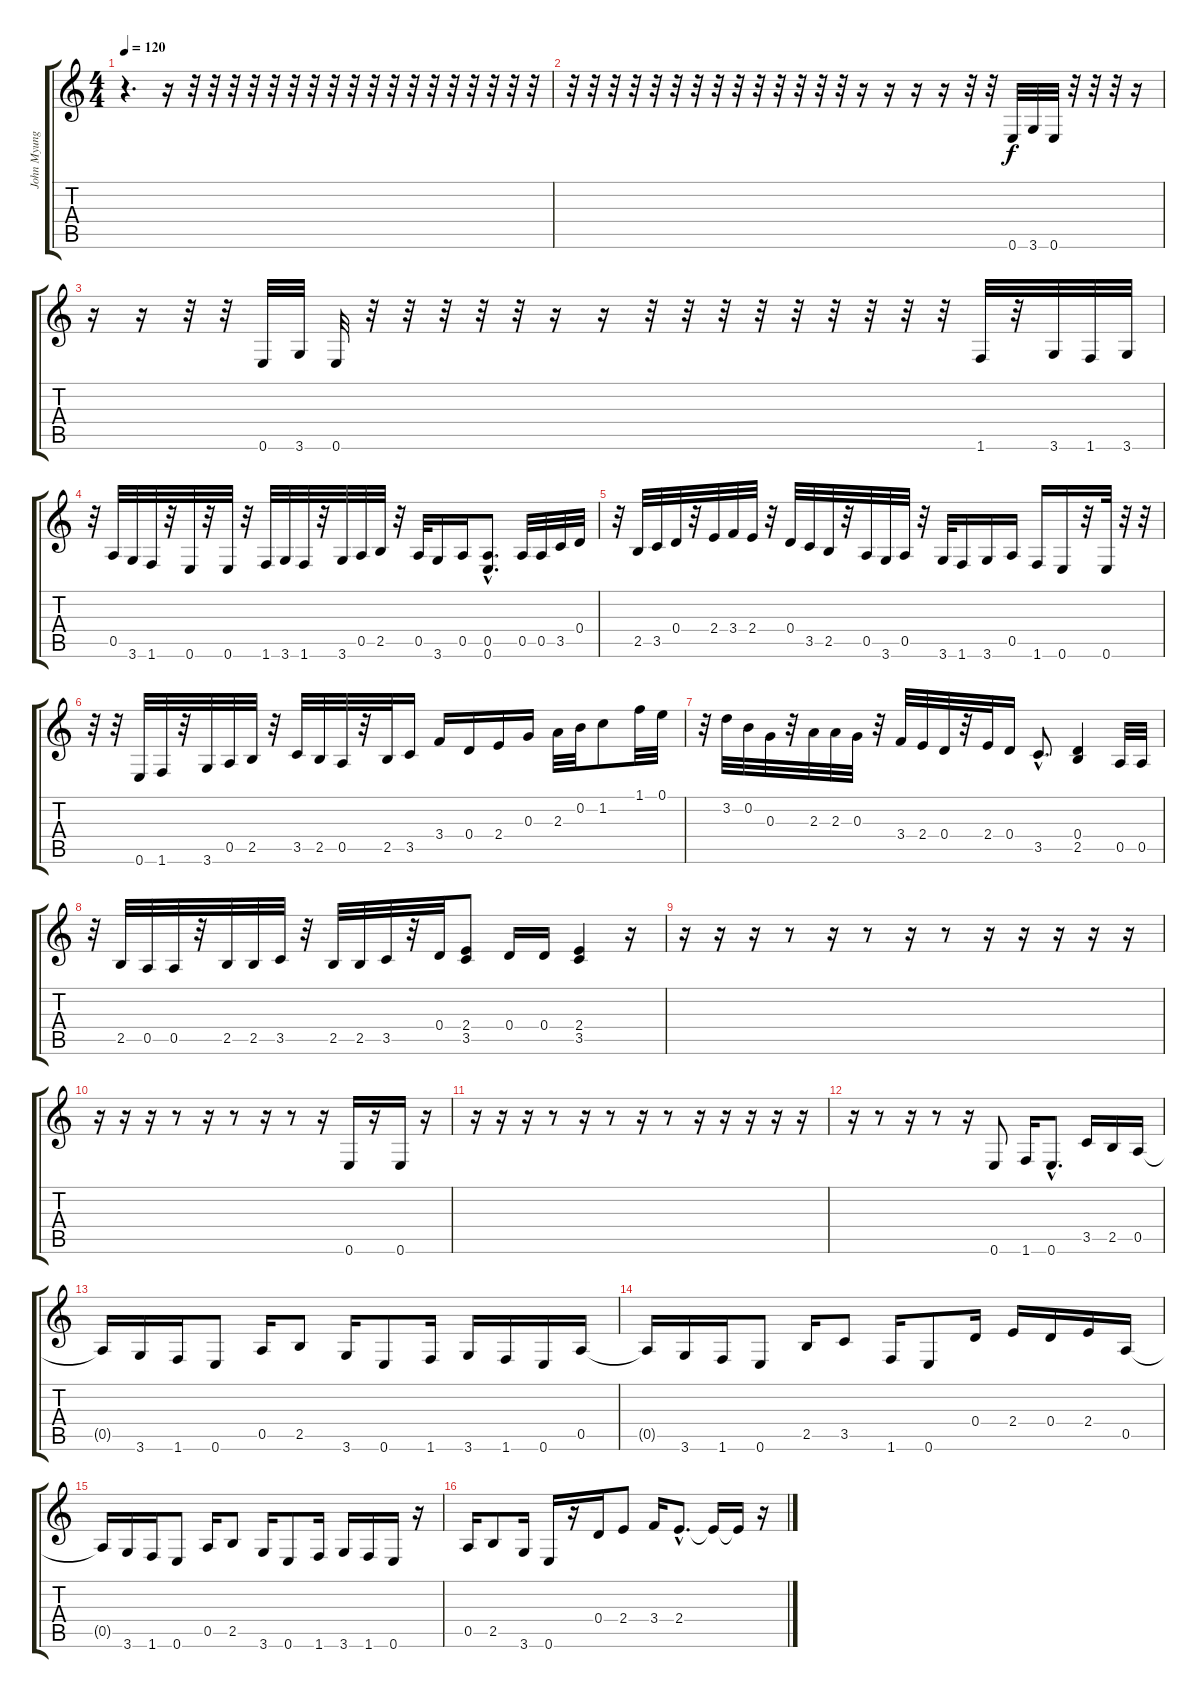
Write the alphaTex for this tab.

\track ("John Myung - Basse" "John Myung") {instrument electricbassfinger}
\staff {score tabs}
\tuning (E4 B3 G3 D3 A2 E2) {hide}
\ts (4 4)
\tempo 120
\clef g2
\ks c
r.4{d dy f} r.16 r.32{volume 10} r.32 r.32 r.32 r.32 r.32 r.32 r.32 r.32 r.32 r.32 r.32 r.32 r.32 r.32 r.32 r.32 r.32 |
r.32 r.32 r.32 r.32 r.32 r.32 r.32 r.32 r.32 r.32 r.32 r.32 r.32 r.32 r.16 r.16 r.16 r.16 r.32 r.32 0.6.32 3.6.32 0.6.32 r.32 r.32 r.32 r.16 |
r.16 r.16 r.32 r.32 0.6.32 3.6.32 0.6.32 r.32 r.32 r.32 r.32 r.32 r.16 r.16 r.32 r.32 r.32 r.32 r.32 r.32 r.32 r.32 r.32 1.6.32 r.32 3.6.32 1.6.32 3.6.32 |
r.32 0.5.32 3.6.32 1.6.32 r.32 0.6.32 r.32 0.6.32 r.32 1.6.32 3.6.32 1.6.32 r.32 3.6.32 0.5.32 2.5.32 r.32 0.5.32 3.6.16 0.5.16 (0.5{hac} 0.6).8{d} 0.5.32 0.5.32 3.5.32 0.4.32 |
r.32 2.5.32 3.5.32 0.4.32 r.32 2.4.32 3.4.32 2.4.32 r.32 0.4.32 3.5.32 2.5.32 r.32 0.5.32 3.6.32 0.5.32 r.32 3.6.32 1.6.16 3.6.16 0.5.16 1.6.16 0.6.16 r.32 0.6.32 r.32 r.32 |
r.32 r.32 0.6.32 1.6.32 r.32 3.6.32 0.5.32 2.5.32 r.32 3.5.32 2.5.32 0.5.32 r.32 2.5.32 3.5.16 3.4.16 0.4.16 2.4.16 0.3.16 2.3.32 0.2.32 1.2.8 1.1.32 0.1.32 |
r.32 3.2.32 0.2.32 0.3.32 r.32 2.3.32 2.3.32 0.3.32 r.32 3.4.32 2.4.32 0.4.32 r.32 2.4.32 0.4.16 3.5{hac}.8{d} (0.4 2.5).4 0.5.32 0.5.32 |
r.32 2.5.32 0.5.32 0.5.32 r.32 2.5.32 2.5.32 3.5.32 r.32 2.5.32 2.5.32 3.5.32 r.32 0.4.32 (2.4 3.5).8 0.4.16 0.4.16 (2.4 3.5).4 r.16{volume 7 instrument electricbassfinger} |
r.16 r.16 r.16 r.8 r.16 r.8 r.16 r.8 r.16 r.16 r.16 r.16 r.16 |
r.16 r.16 r.16 r.8 r.16 r.8 r.16 r.8 r.16 0.6.16 r.16 0.6.16 r.16 |
r.16 r.16 r.16 r.8 r.16 r.8 r.16 r.8 r.16 r.16 r.16 r.16 r.16 |
r.16 r.8 r.16 r.8 r.16 0.6.8 1.6.16 0.6{hac}.8{d} 3.5.16 2.5.16 0.5.16 |
0.5{t}.16 3.6.16 1.6.16 0.6.8 0.5.16 2.5.8 3.6.16 0.6.8 1.6.16 3.6.16 1.6.16 0.6.16 0.5.16 |
0.5{t}.16 3.6.16 1.6.16 0.6.8 2.5.16 3.5.8 1.6.16 0.6.8 0.4.16 2.4.16 0.4.16 2.4.16 0.5.16 |
0.5{t}.16 3.6.16 1.6.16 0.6.8 0.5.16 2.5.8 3.6.16 0.6.8 1.6.16 3.6.16 1.6.16 0.6.16 r.16 |
0.5.16 2.5.8 3.6.16 0.6.16 r.16 0.4.16 2.4.8 3.4.16 2.4{hac}.8{d} 2.4{t}.16 2.4{t}.16 r.16{balance 8}
